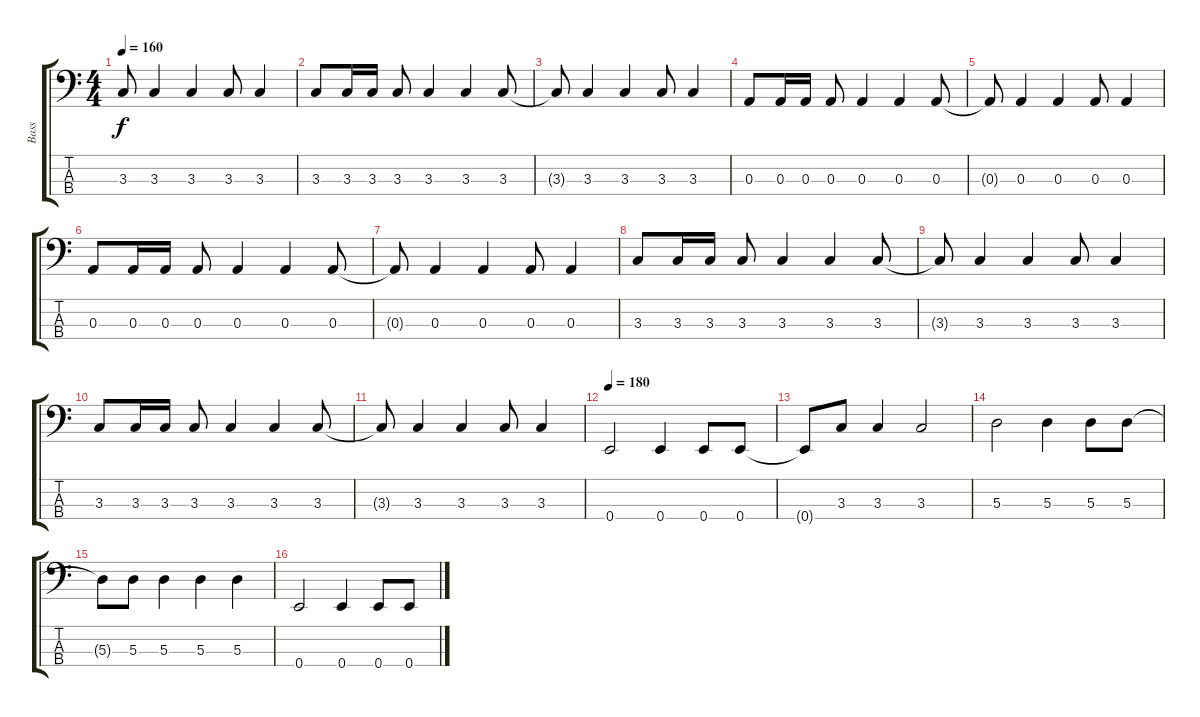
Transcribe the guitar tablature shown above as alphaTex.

\track ("Bass" "Bass") {instrument electricbassfinger}
\staff {score tabs}
\tuning (G2 D2 A1 E1) {hide}
\ts (4 4)
\tempo 160
\clef f4
\ks c
3.3{t}.8{dy f} 3.3.4 3.3.4 3.3.8 3.3.4 |
3.3.8 3.3.16 3.3.16 3.3.8 3.3.4 3.3.4 3.3.8 |
3.3{t}.8 3.3.4 3.3.4 3.3.8 3.3.4 |
0.3.8 0.3.16 0.3.16 0.3.8 0.3.4 0.3.4 0.3.8 |
0.3{t}.8 0.3.4 0.3.4 0.3.8 0.3.4 |
0.3.8 0.3.16 0.3.16 0.3.8 0.3.4 0.3.4 0.3.8 |
0.3{t}.8 0.3.4 0.3.4 0.3.8 0.3.4 |
3.3.8 3.3.16 3.3.16 3.3.8 3.3.4 3.3.4 3.3.8 |
3.3{t}.8 3.3.4 3.3.4 3.3.8 3.3.4 |
3.3.8 3.3.16 3.3.16 3.3.8 3.3.4 3.3.4 3.3.8 |
3.3{t}.8 3.3.4 3.3.4 3.3.8 3.3.4 |
\tempo 180
0.4.2 0.4.4 0.4.8 0.4.8 |
0.4{t}.8 3.3.8 3.3.4 3.3.2 |
5.3.2 5.3.4 5.3.8 5.3.8 |
5.3{t}.8 5.3.8 5.3.4 5.3.4 5.3.4 |
0.4.2 0.4.4 0.4.8 0.4.8
